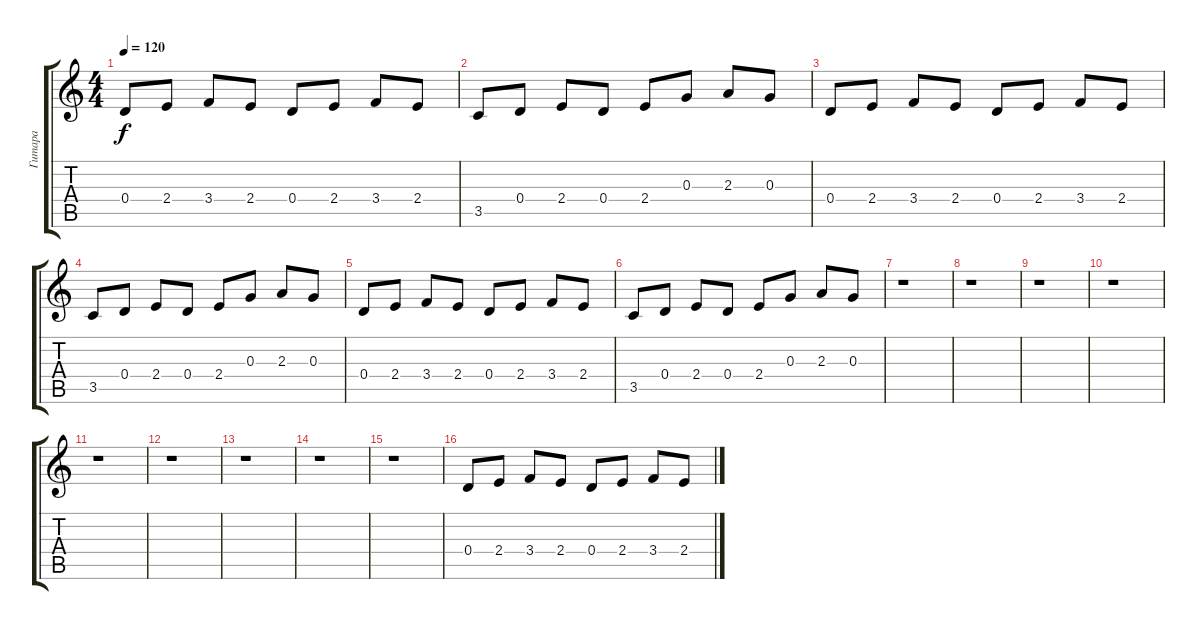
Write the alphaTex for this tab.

\track ("Гитара" "Гитара") {instrument acousticguitarsteel}
\staff {score tabs}
\tuning (E4 B3 G3 D3 A2 E2) {hide}
\ts (4 4)
\tempo 120
\clef g2
\ks c
0.4.8{dy f} 2.4.8 3.4.8 2.4.8 0.4.8 2.4.8 3.4.8 2.4.8 |
3.5.8 0.4.8 2.4.8 0.4.8 2.4.8 0.3.8 2.3.8 0.3.8 |
0.4.8 2.4.8 3.4.8 2.4.8 0.4.8 2.4.8 3.4.8 2.4.8 |
3.5.8 0.4.8 2.4.8 0.4.8 2.4.8 0.3.8 2.3.8 0.3.8 |
0.4.8 2.4.8 3.4.8 2.4.8 0.4.8 2.4.8 3.4.8 2.4.8 |
3.5.8 0.4.8 2.4.8 0.4.8 2.4.8 0.3.8 2.3.8 0.3.8 |
r.1 |
r.1 |
r.1 |
r.1 |
r.1 |
r.1 |
r.1 |
r.1 |
r.1 |
0.4.8 2.4.8 3.4.8 2.4.8 0.4.8 2.4.8 3.4.8 2.4.8
